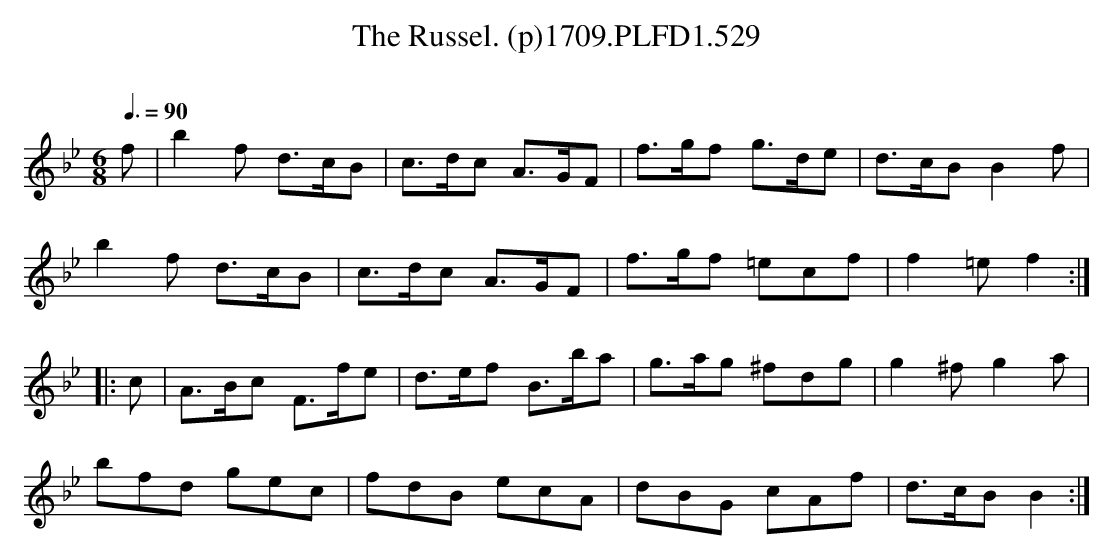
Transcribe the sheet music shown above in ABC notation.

X:1
T:Russel. (p)1709.PLFD1.529, The
M:6/8
L:1/8
Q:3/8=90
O:
K:Bb
f|b2f d>cB|c>dc A>GF|f>gf g>de|d>cBB2f|
b2f d>cB|c>dc A>GF|f>gf =ecf|f2=ef2:|
|:c|A>Bc F>fe|d>ef B>ba|g>ag ^fdg|g2^fg2a|
bfd gec|fdB ecA|dBG cAf|d>cBB2:|
